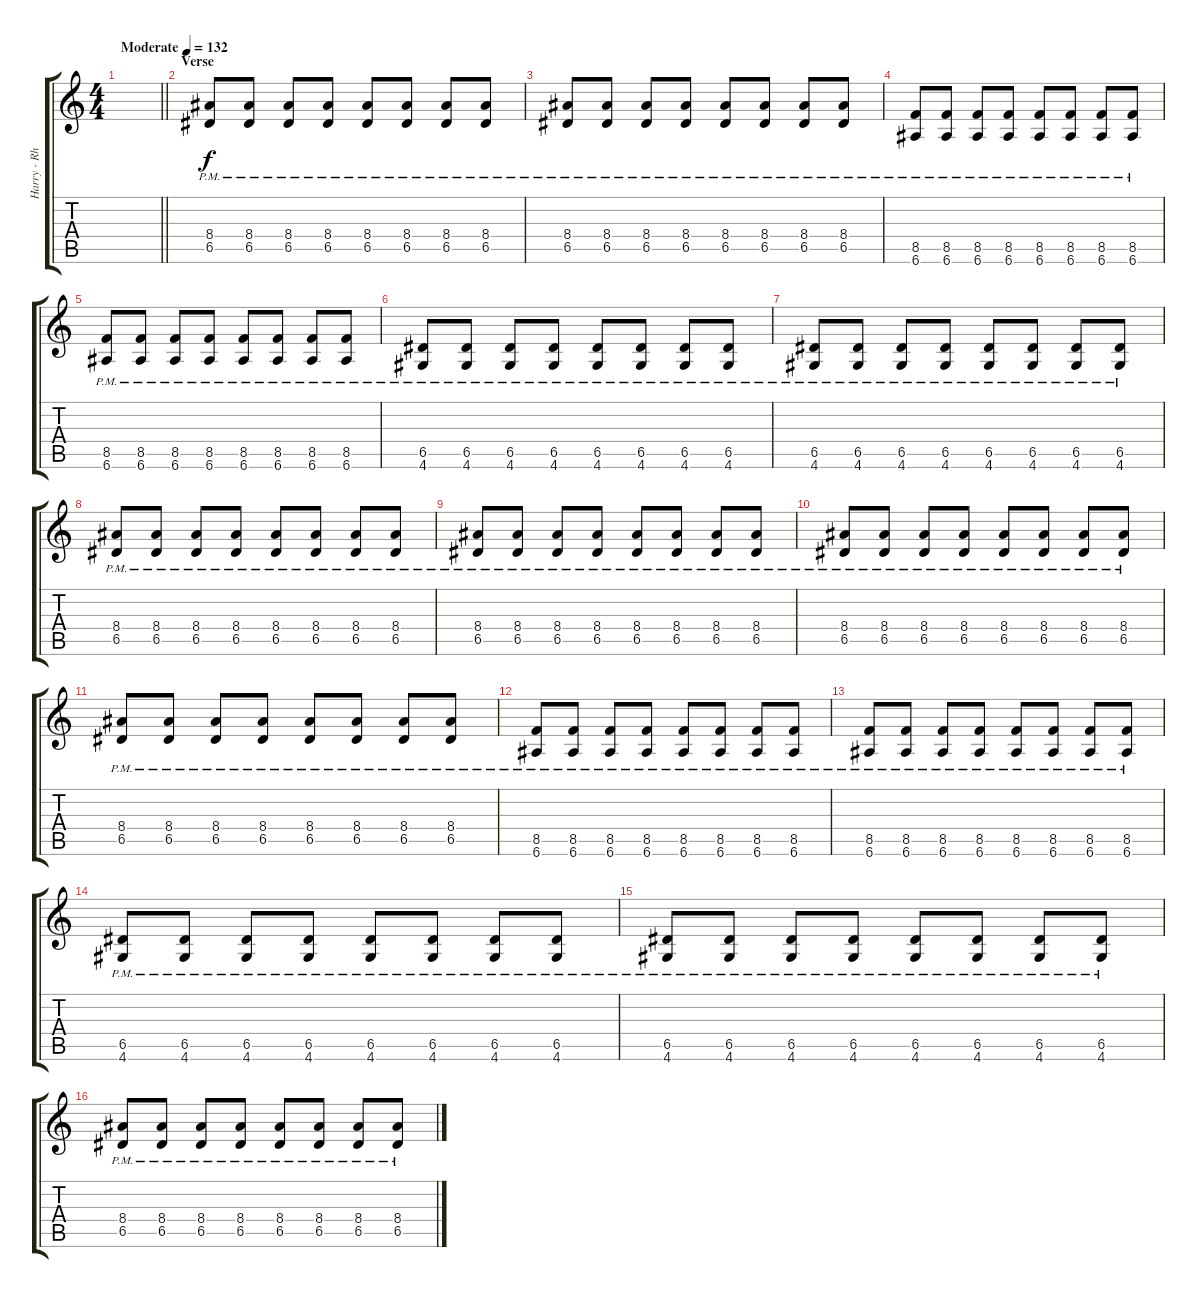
\track ("Harry - Rhythm Guitar" "Harry - Rh") {instrument electricguitarclean}
\staff {score tabs}
\tuning (E4 B3 G3 D3 A2 E2) {hide}
\ts (4 4)
\tempo (132 "Moderate")
\clef g2
\barLineRight lightlight
\ks c
|
\section ("" "Verse")
(8.4{pm} 6.5{pm}).8 (8.4{pm} 6.5{pm}).8 (8.4{pm} 6.5{pm}).8 (8.4{pm} 6.5{pm}).8 (8.4{pm} 6.5{pm}).8 (8.4{pm} 6.5{pm}).8 (8.4{pm} 6.5{pm}).8 (8.4{pm} 6.5{pm}).8 |
(8.4{pm} 6.5{pm}).8 (8.4{pm} 6.5{pm}).8 (8.4{pm} 6.5{pm}).8 (8.4{pm} 6.5{pm}).8 (8.4{pm} 6.5{pm}).8 (8.4{pm} 6.5{pm}).8 (8.4{pm} 6.5{pm}).8 (8.4{pm} 6.5{pm}).8 |
(8.5{pm} 6.6{pm}).8 (8.5{pm} 6.6{pm}).8 (8.5{pm} 6.6{pm}).8 (8.5{pm} 6.6{pm}).8 (8.5{pm} 6.6{pm}).8 (8.5{pm} 6.6{pm}).8 (8.5{pm} 6.6{pm}).8 (8.5{pm} 6.6{pm}).8 |
(8.5{pm} 6.6{pm}).8 (8.5{pm} 6.6{pm}).8 (8.5{pm} 6.6{pm}).8 (8.5{pm} 6.6{pm}).8 (8.5{pm} 6.6{pm}).8 (8.5{pm} 6.6{pm}).8 (8.5{pm} 6.6{pm}).8 (8.5{pm} 6.6{pm}).8 |
(6.5{pm} 4.6{pm}).8 (6.5{pm} 4.6{pm}).8 (6.5{pm} 4.6{pm}).8 (6.5{pm} 4.6{pm}).8 (6.5{pm} 4.6{pm}).8 (6.5{pm} 4.6{pm}).8 (6.5{pm} 4.6{pm}).8 (6.5{pm} 4.6{pm}).8 |
(6.5{pm} 4.6{pm}).8 (6.5{pm} 4.6{pm}).8 (6.5{pm} 4.6{pm}).8 (6.5{pm} 4.6{pm}).8 (6.5{pm} 4.6{pm}).8 (6.5{pm} 4.6{pm}).8 (6.5{pm} 4.6{pm}).8 (6.5{pm} 4.6{pm}).8 |
(8.4{pm} 6.5{pm}).8 (8.4{pm} 6.5{pm}).8 (8.4{pm} 6.5{pm}).8 (8.4{pm} 6.5{pm}).8 (8.4{pm} 6.5{pm}).8 (8.4{pm} 6.5{pm}).8 (8.4{pm} 6.5{pm}).8 (8.4{pm} 6.5{pm}).8 |
(8.4{pm} 6.5{pm}).8 (8.4{pm} 6.5{pm}).8 (8.4{pm} 6.5{pm}).8 (8.4{pm} 6.5{pm}).8 (8.4{pm} 6.5{pm}).8 (8.4{pm} 6.5{pm}).8 (8.4{pm} 6.5{pm}).8 (8.4{pm} 6.5{pm}).8 |
(8.4{pm} 6.5{pm}).8 (8.4{pm} 6.5{pm}).8 (8.4{pm} 6.5{pm}).8 (8.4{pm} 6.5{pm}).8 (8.4{pm} 6.5{pm}).8 (8.4{pm} 6.5{pm}).8 (8.4{pm} 6.5{pm}).8 (8.4{pm} 6.5{pm}).8 |
(8.4{pm} 6.5{pm}).8 (8.4{pm} 6.5{pm}).8 (8.4{pm} 6.5{pm}).8 (8.4{pm} 6.5{pm}).8 (8.4{pm} 6.5{pm}).8 (8.4{pm} 6.5{pm}).8 (8.4{pm} 6.5{pm}).8 (8.4{pm} 6.5{pm}).8 |
(8.5{pm} 6.6{pm}).8 (8.5{pm} 6.6{pm}).8 (8.5{pm} 6.6{pm}).8 (8.5{pm} 6.6{pm}).8 (8.5{pm} 6.6{pm}).8 (8.5{pm} 6.6{pm}).8 (8.5{pm} 6.6{pm}).8 (8.5{pm} 6.6{pm}).8 |
(8.5{pm} 6.6{pm}).8 (8.5{pm} 6.6{pm}).8 (8.5{pm} 6.6{pm}).8 (8.5{pm} 6.6{pm}).8 (8.5{pm} 6.6{pm}).8 (8.5{pm} 6.6{pm}).8 (8.5{pm} 6.6{pm}).8 (8.5{pm} 6.6{pm}).8 |
(6.5{pm} 4.6{pm}).8 (6.5{pm} 4.6{pm}).8 (6.5{pm} 4.6{pm}).8 (6.5{pm} 4.6{pm}).8 (6.5{pm} 4.6{pm}).8 (6.5{pm} 4.6{pm}).8 (6.5{pm} 4.6{pm}).8 (6.5{pm} 4.6{pm}).8 |
(6.5{pm} 4.6{pm}).8 (6.5{pm} 4.6{pm}).8 (6.5{pm} 4.6{pm}).8 (6.5{pm} 4.6{pm}).8 (6.5{pm} 4.6{pm}).8 (6.5{pm} 4.6{pm}).8 (6.5{pm} 4.6{pm}).8 (6.5{pm} 4.6{pm}).8 |
(8.4{pm} 6.5{pm}).8 (8.4{pm} 6.5{pm}).8 (8.4{pm} 6.5{pm}).8 (8.4{pm} 6.5{pm}).8 (8.4{pm} 6.5{pm}).8 (8.4{pm} 6.5{pm}).8 (8.4{pm} 6.5{pm}).8 (8.4{pm} 6.5{pm}).8
